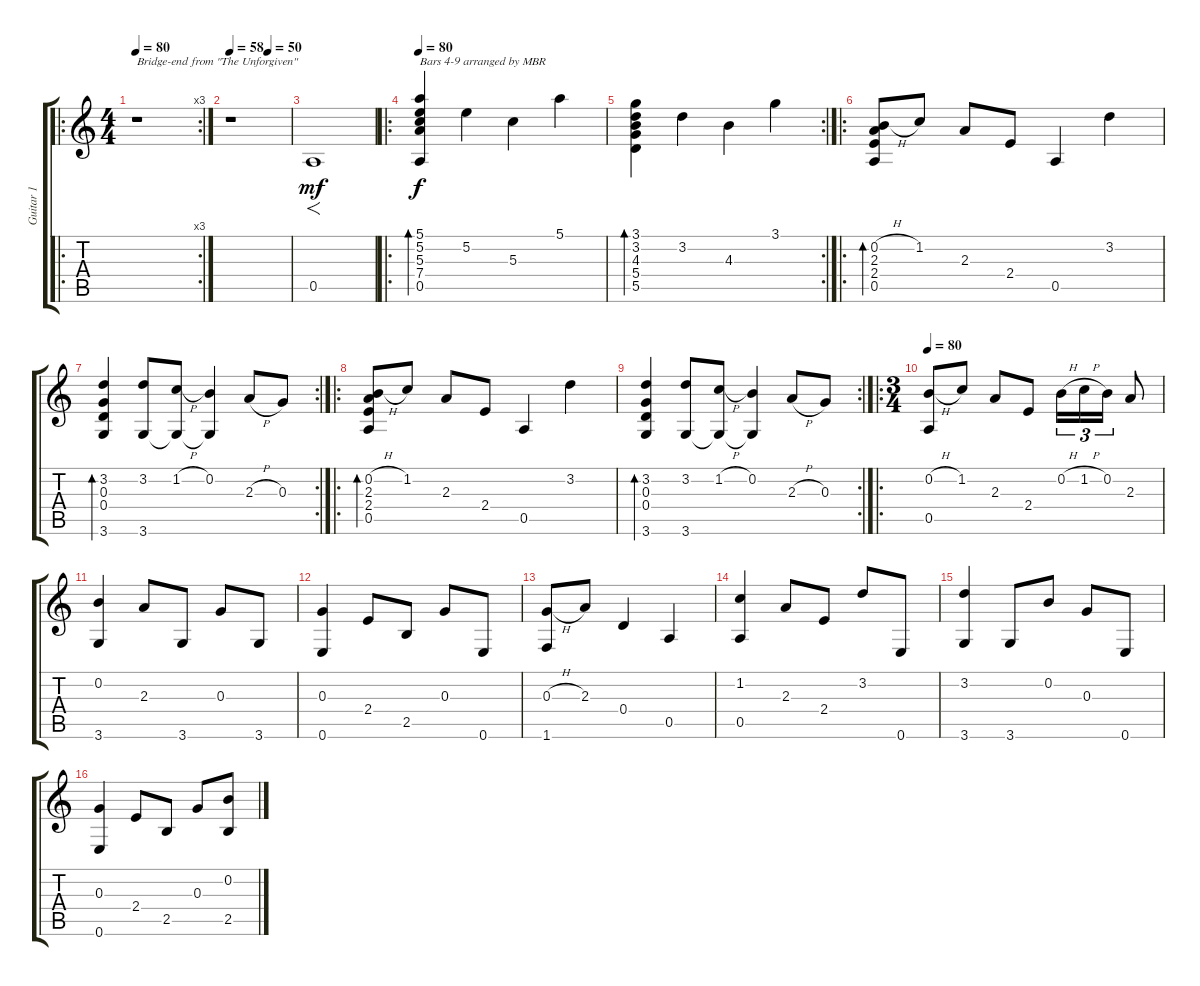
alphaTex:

\track ("Guitar 1" "Guitar 1") {instrument acousticguitarnylon}
\staff {score tabs}
\tuning (E4 B3 G3 D3 A2 E2) {hide}
\ro
\rc 3
\ts (4 4)
\tempo 80
\tempo 69
\tempo 80
\clef g2
\ks c
r.1{txt "Bridge-end from \"The Unforgiven\"" dy mf instrument acousticguitarnylon} |
\tempo 58
\tempo (50 0.625)
r.1 |
0.5.1{f instrument frenchhorn} |
\ro
\tempo 80
(5.1 5.2 5.3 7.4 0.5).4{bd 240 txt "Bars 4-9 arranged by MBR" dy f instrument acousticguitarnylon} 5.2.4 5.3.4 5.1.4 |
\rc 2
(3.1 3.2 4.3 5.4 5.5).4{bd 240} 3.2.4 4.3.4 3.1.4 |
\ro
(0.2{h} 2.3 2.4 0.5).8{bd 120} 1.2.8 2.3.8 2.4.8 0.5.4 3.2.4 |
\rc 2
(3.2 0.3 0.4 3.6).4{bd 120} (3.2 3.6).8 (1.2{h} 3.6{t}).8 (0.2 3.6{t}).4 2.3{h}.8 0.3.8 |
\ro
(0.2{h} 2.3 2.4 0.5).8{bd 120} 1.2.8 2.3.8 2.4.8 0.5.4 3.2.4 |
\rc 2
(3.2 0.3 0.4 3.6).4{bd 120} (3.2 3.6).8 (1.2{h} 3.6{t}).8 (0.2 3.6{t}).4 2.3{h}.8 0.3.8 |
\ro
\ts (3 4)
\tempo 80
(0.2{h} 0.5).8 1.2.8 2.3.8 2.4.8 0.2{h}.16{tu (3 2)} 1.2{h}.16{tu (3 2)} 0.2.16{tu (3 2)} 2.3.8 |
(0.2 3.6).4 2.3.8 3.6.8 0.3.8 3.6.8 |
(0.3 0.6).4 2.4.8 2.5.8 0.3.8 0.6.8 |
(0.3{h} 1.6).8 2.3.8 0.4.4 0.5.4 |
(1.2 0.5).4 2.3.8 2.4.8 3.2.8 0.6.8 |
(3.2 3.6).4 3.6.8 0.2.8 0.3.8 0.6.8 |
(0.3 0.6).4 2.4.8 2.5.8 0.3.8 (0.2 2.5).8
